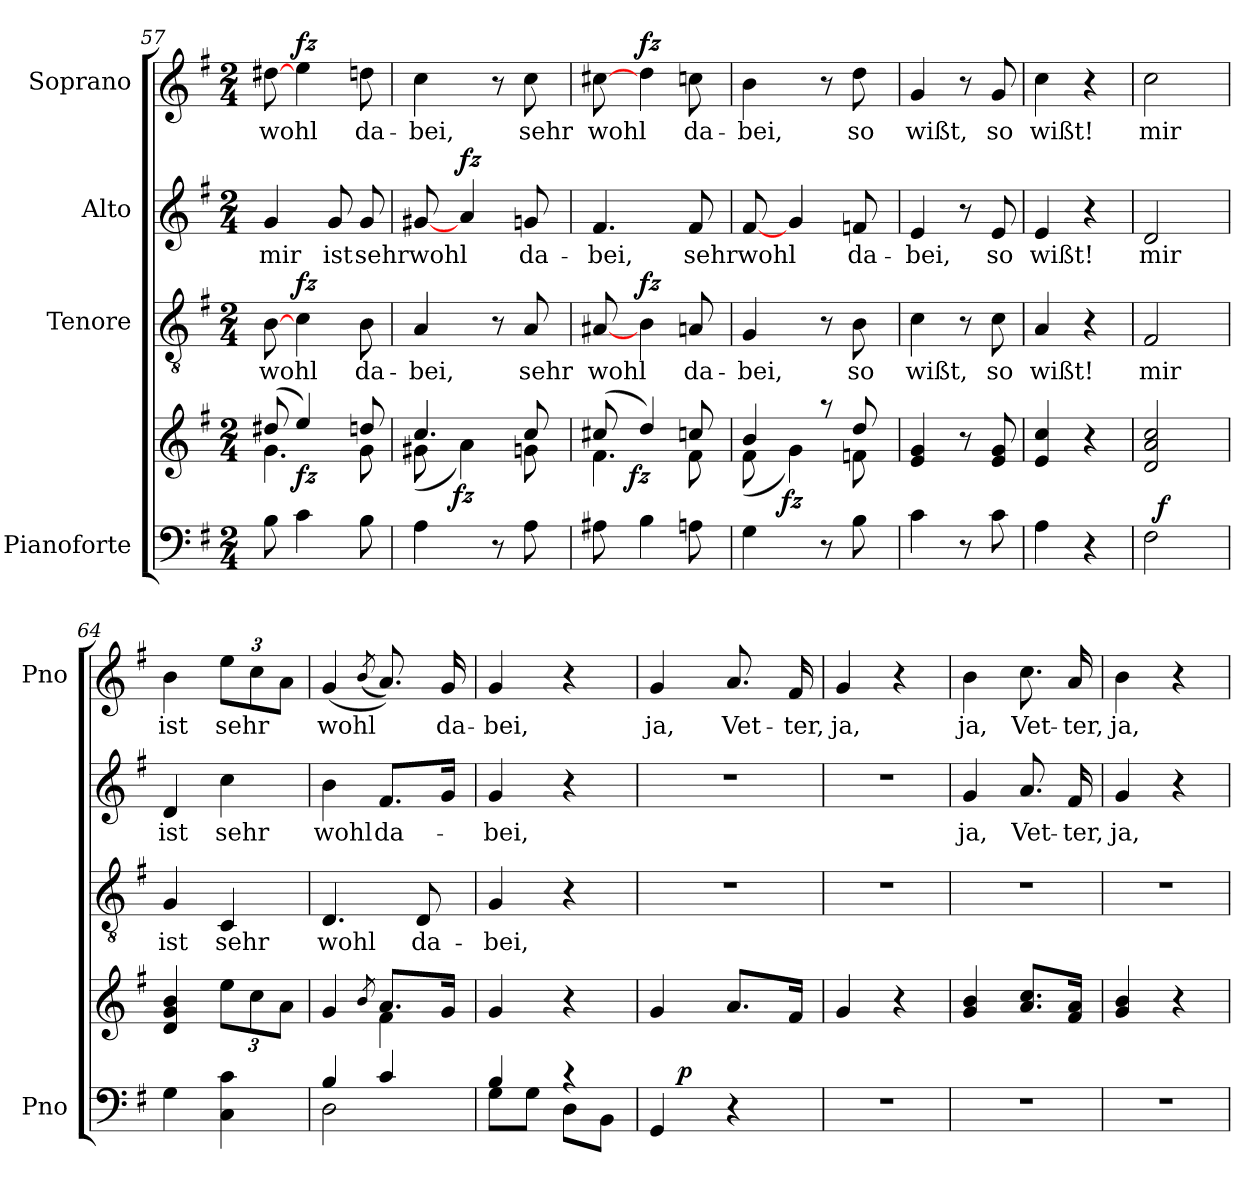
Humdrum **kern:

**kern	**kern	**dynam	**kern	**text	**dynam	**kern	**text	**dynam	**kern	**text	**dynam
*part4	*part4	*part4	*part3	*part3	*part3	*part2	*part2	*part2	*part1	*part1	*part1
*staff5	*staff4	*staff4/5	*staff3	*staff3	*staff3	*staff2	*staff2	*staff2	*staff1	*staff1	*staff1
*I"Pianoforte	*	*	*I"Tenore	*	*	*I"Alto	*	*	*I"Soprano	*	*
*I'Pno	*	*	*	*	*	*	*	*	*I'Pno	*	*
*clefF4	*clefG2	*	*clefGv2	*	*	*clefG2	*	*	*clefG2	*	*
*k[f#]	*k[f#]	*	*k[f#]	*	*	*k[f#]	*	*	*k[f#]	*	*
*G:	*G:	*	*G:	*	*	*G:	*	*	*G:	*	*
*M2/4	*M2/4	*	*M2/4	*	*	*M2/4	*	*	*M2/4	*	*
=57	=57	=57	=57	=57	=57	=57	=57	=57	=57	=57	=57
*	*^	*	*	*	*	*	*	*	*	*	*
8B\	(8dd#X/	4.g\	.	[8B\	wohl	.	4g/	mir	.	[8dd#X\	wohl	.
!	!	!	!LO:DY:b	!	!	!LO:DY:a	!	!	!	!	!	!LO:DY:a
4c\	4ee/)	.	fz	4c\	.	fz	.	.	.	4ee\	.	fz
.	.	.	.	.	.	.	8g/	ist	.	.	.	.
8B\	8ddn/	8g\	.	8B\	da-	.	8g/	sehr	.	8ddn\	da-	.
=58	=58	=58	=58	=58	=58	=58	=58	=58	=58	=58	=58	=58
*	*	*^	*	*	*	*	*	*	*	*	*	*
4A\	4.cc/	(8g#X\	12ryy	.	4A/	-bei,	.	[8g#X/	wohl	.	4cc\	-bei,	.
.	.	.	48.ryy	.	.	.	.	.	.	.	.	.	.
!	!	!	!	!LO:DY:b	!	!	!	!	!	!	!	!	!
.	.	.	3ryy	fz	.	.	.	.	.	.	.	.	.
!	!	!	!	!	!	!	!	!	!	!LO:DY:a	!	!	!
.	.	4a\)	.	.	.	.	.	4a/	.	fz	.	.	.
8r	.	.	.	.	8r	.	.	.	.	.	8r	.	.
8A\	8cc/	8gn\	.	.	8A/	sehr	.	8gn/	da-	.	8cc\	sehr	.
.	.	.	24ryy	.	.	.	.	.	.	.	.	.	.
.	.	.	96ryy	.	.	.	.	.	.	.	.	.	.
=59	=59	=59	=59	=59	=59	=59	=59	=59	=59	=59	=59	=59	=59
8A#X\	(8cc#X/	4.f#\	12ryy	.	[8A#X/	wohl	.	4.f#/	-bei,	.	[8cc#X\	wohl	.
.	.	.	48ryy	.	.	.	.	.	.	.	.	.	.
!	!	!	!	!LO:DY:b	!	!	!	!	!	!	!	!	!
.	.	.	3ryy	fz	.	.	.	.	.	.	.	.	.
!	!	!	!	!	!	!	!LO:DY:a	!	!	!	!	!	!LO:DY:a
4B\	4dd/)	.	.	.	4B\	.	fz	.	.	.	4dd\	.	fz
8An\	8ccn/	8f#\	.	.	8An/	da-	.	8f#/	sehr	.	8ccn\	da-	.
.	.	.	24.ryy	.	.	.	.	.	.	.	.	.	.
=60	=60	=60	=60	=60	=60	=60	=60	=60	=60	=60	=60	=60	=60
4G\	4b/	(8f#\	12ryy	.	4G/	-bei,	.	[8f#/	wohl	.	4b\	-bei,	.
.	.	.	48.ryy	.	.	.	.	.	.	.	.	.	.
!	!	!	!	!LO:DY:b	!	!	!	!	!	!	!	!	!
.	.	.	3ryy	fz	.	.	.	.	.	.	.	.	.
.	.	4g\)	.	.	.	.	.	4g/	.	.	.	.	.
8r	8raa	.	.	.	8r	.	.	.	.	.	8r	.	.
8B\	8dd/	8fn\	.	.	8B\	so	.	8fn/	da-	.	8dd\	so	.
.	.	.	24ryy	.	.	.	.	.	.	.	.	.	.
.	.	.	96ryy	.	.	.	.	.	.	.	.	.	.
*	*v	*v	*v	*	*	*	*	*	*	*	*	*	*
!!LO:PB:g=z
=61	=61	=61	=61	=61	=61	=61	=61	=61	=61	=61	=61
4c\	4e/ 4g/	.	4c\	wißt,	.	4e/	-bei,	.	4g/	wißt,	.
8r	8r	.	8r	.	.	8r	.	.	8r	.	.
8c\	8e/ 8g/	.	8c\	so	.	8e/	so	.	8g/	so	.
=62	=62	=62	=62	=62	=62	=62	=62	=62	=62	=62	=62
4A\	4e/ 4cc/	.	4A/	wißt!	.	4e/	wißt!	.	4cc\	wißt!	.
4r	4r	.	4r	.	.	4r	.	.	4r	.	.
=63	=63	=63	=63	=63	=63	=63	=63	=63	=63	=63	=63
*^	*	*	*	*	*	*	*	*	*	*	*
2F#\	32ryy	2d/ 2a/ 2cc/	.	2F#/	mir	.	2d/	mir	.	2cc\	mir	.
!	!	!	!LO:DY:a=2	!	!	!	!	!	!	!	!	!
.	4...ryy	.	f	.	.	.	.	.	.	.	.	.
*v	*v	*	*	*	*	*	*	*	*	*	*	*
=64	=64	=64	=64	=64	=64	=64	=64	=64	=64	=64	=64
4G\	4d/ 4g/ 4b/	.	4G/	ist	.	4d/	ist	.	4b\	ist	.
4C\ 4c\	12ee\L	.	4C/	sehr	.	4cc\	sehr	.	12ee\L	sehr	.
.	12cc\	.	.	.	.	.	.	.	12cc\	.	.
.	12a\J	.	.	.	.	.	.	.	12a\J	.	.
=65	=65	=65	=65	=65	=65	=65	=65	=65	=65	=65	=65
*^	*^	*	*	*	*	*	*	*	*	*	*
4B/	2D\	4g/	4ryy	.	4.D/	wohl	.	4b\	wohl	.	(4g/	wohl	.
.	.	8qb/	.	.	.	.	.	.	.	.	(8qb/	.	.
4c/	.	8.a/L	4f#\	.	.	.	.	8.f#/L	da-	.	8.a/))	.	.
.	.	.	.	.	8D/	da-	.	.	.	.	.	.	.
.	.	16g/Jk	.	.	.	.	.	16g/Jk	.	.	16g/	da-	.
*	*	*v	*v	*	*	*	*	*	*	*	*	*	*
=66	=66	=66	=66	=66	=66	=66	=66	=66	=66	=66	=66	=66
4B/	8G\L	4g/	.	4G/	-bei,	.	4g/	-bei,	.	4g/	-bei,	.
.	8G\J	.	.	.	.	.	.	.	.	.	.	.
4rc	8D\L	4r	.	4r	.	.	4r	.	.	4r	.	.
.	8BB\J	.	.	.	.	.	.	.	.	.	.	.
=67	=67	=67	=67	=67	=67	=67	=67	=67	=67	=67	=67	=67
4GG/	24ryy	4g/	.	2r	.	.	2r	.	.	4g/	ja,	.
.	96ryy	.	.	.	.	.	.	.	.	.	.	.
!	!	!	!LO:DY:a=2	!	!	!	!	!	!	!	!	!
.	3ryy	.	p	.	.	.	.	.	.	.	.	.
4r	.	8.a/L	.	.	.	.	.	.	.	8.a/	Vet-	.
.	12ryy	.	.	.	.	.	.	.	.	.	.	.
.	.	16f#/Jk	.	.	.	.	.	.	.	16f#/	-ter,	.
.	48.ryy	.	.	.	.	.	.	.	.	.	.	.
*v	*v	*	*	*	*	*	*	*	*	*	*	*
=68	=68	=68	=68	=68	=68	=68	=68	=68	=68	=68	=68
2r	4g/	.	2r	.	.	2r	.	.	4g/	ja,	.
.	4r	.	.	.	.	.	.	.	4r	.	.
=69	=69	=69	=69	=69	=69	=69	=69	=69	=69	=69	=69
2r	4g/ 4b/	.	2r	.	.	4g/	ja,	.	4b\	ja,	.
.	8.a/ 8.cc/L	.	.	.	.	8.a/	Vet-	.	8.cc\	Vet-	.
.	16f#/ 16a/Jk	.	.	.	.	16f#/	-ter,	.	16a/	-ter,	.
!!LO:LB:g=z
=70	=70	=70	=70	=70	=70	=70	=70	=70	=70	=70	=70
2r	4g/ 4b/	.	2r	.	.	4g/	ja,	.	4b\	ja,	.
.	4r	.	.	.	.	4r	.	.	4r	.	.
=	=	=	=	=	=	=	=	=	=	=	=
*-	*-	*-	*-	*-	*-	*-	*-	*-	*-	*-	*-
